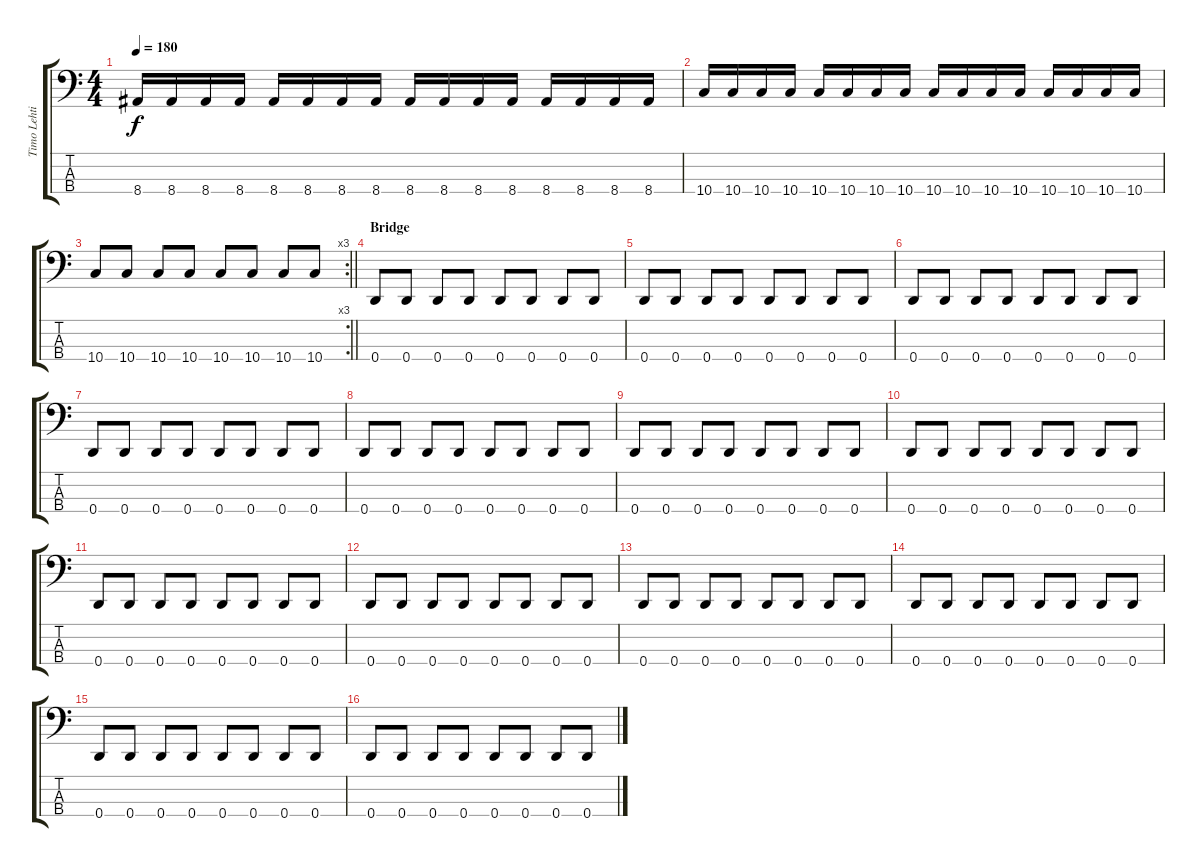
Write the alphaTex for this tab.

\track ("Timo Lehtinen" "Timo Lehti") {instrument electricbasspick}
\staff {score tabs}
\tuning (F2 C2 G1 D1) {hide}
\ts (4 4)
\tempo 180
\clef f4
\ks c
8.4.16{dy f} 8.4.16 8.4.16 8.4.16 8.4.16 8.4.16 8.4.16 8.4.16 8.4.16 8.4.16 8.4.16 8.4.16 8.4.16 8.4.16 8.4.16 8.4.16 |
10.4.16 10.4.16 10.4.16 10.4.16 10.4.16 10.4.16 10.4.16 10.4.16 10.4.16 10.4.16 10.4.16 10.4.16 10.4.16 10.4.16 10.4.16 10.4.16 |
\rc 3
\barLineRight lightlight
10.4.8 10.4.8 10.4.8 10.4.8 10.4.8 10.4.8 10.4.8 10.4.8 |
\section ("" "Bridge")
0.4.8 0.4.8 0.4.8 0.4.8 0.4.8 0.4.8 0.4.8 0.4.8 |
0.4.8 0.4.8 0.4.8 0.4.8 0.4.8 0.4.8 0.4.8 0.4.8 |
0.4.8 0.4.8 0.4.8 0.4.8 0.4.8 0.4.8 0.4.8 0.4.8 |
0.4.8 0.4.8 0.4.8 0.4.8 0.4.8 0.4.8 0.4.8 0.4.8 |
0.4.8 0.4.8 0.4.8 0.4.8 0.4.8 0.4.8 0.4.8 0.4.8 |
0.4.8 0.4.8 0.4.8 0.4.8 0.4.8 0.4.8 0.4.8 0.4.8 |
0.4.8 0.4.8 0.4.8 0.4.8 0.4.8 0.4.8 0.4.8 0.4.8 |
0.4.8 0.4.8 0.4.8 0.4.8 0.4.8 0.4.8 0.4.8 0.4.8 |
0.4.8 0.4.8 0.4.8 0.4.8 0.4.8 0.4.8 0.4.8 0.4.8 |
0.4.8 0.4.8 0.4.8 0.4.8 0.4.8 0.4.8 0.4.8 0.4.8 |
0.4.8 0.4.8 0.4.8 0.4.8 0.4.8 0.4.8 0.4.8 0.4.8 |
0.4.8 0.4.8 0.4.8 0.4.8 0.4.8 0.4.8 0.4.8 0.4.8 |
0.4.8 0.4.8 0.4.8 0.4.8 0.4.8 0.4.8 0.4.8 0.4.8
